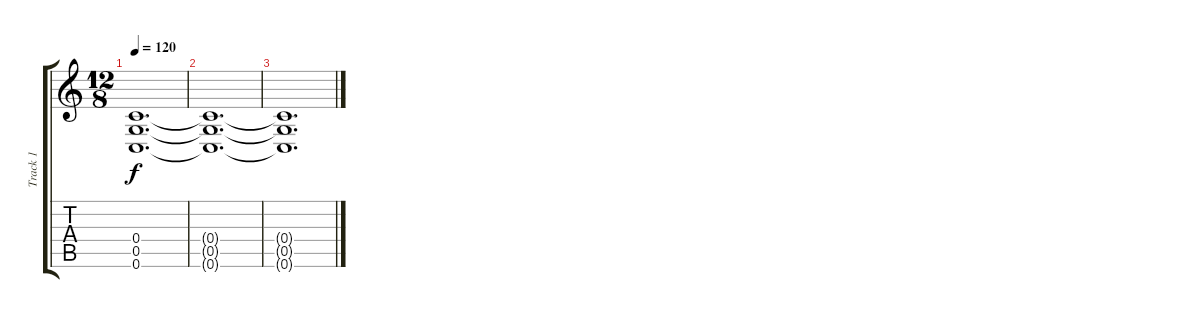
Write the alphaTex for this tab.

\track ("Track 1" "Track 1") {instrument distortionguitar}
\staff {score tabs}
\tuning (D4 A3 F3 C3 G2 C2) {hide}
\ts (12 8)
\tempo 120
\clef g2
\ks c
(0.4{t} 0.5{t} 0.6{t}).1{d dy f} |
(0.4{t} 0.5{t} 0.6{t}).1{d} |
(0.4{t} 0.5{t} 0.6{t}).1{d}
